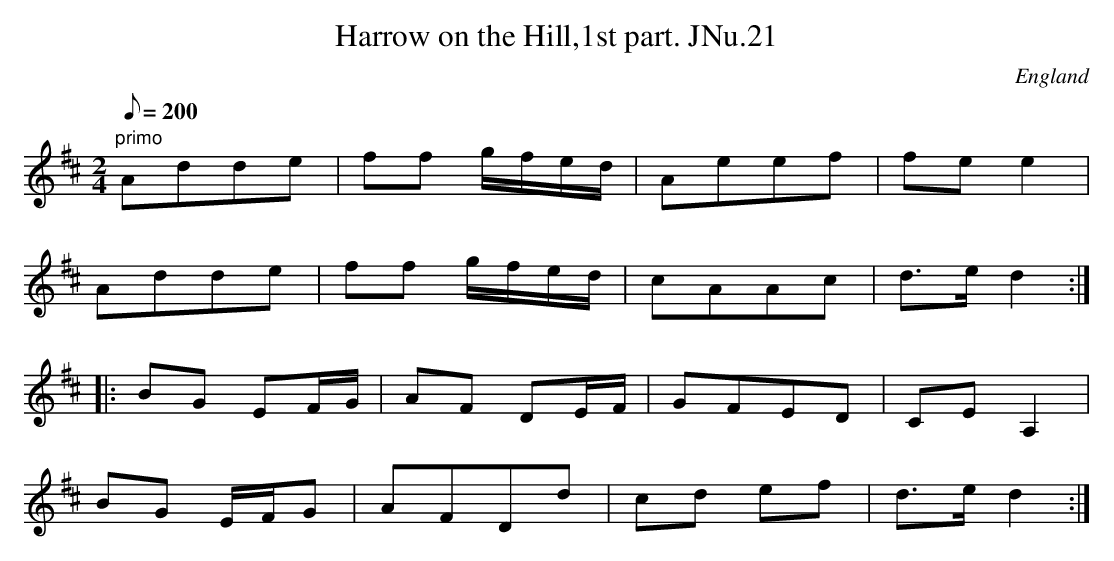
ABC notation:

X:1
T:Harrow on the Hill,1st part. JNu.21
M:2/4
L:1/8
Q:200
O:England
K:D
"primo"Adde|ff g/f/e/d/|Aeef|fe e2|!
Adde|ff g/f/e/d/|cAAc|d>e d2::!
BG EF/G/|AF DE/F/|GFED|CE A,2|!
BG E/F/G|AFDd|cd ef|d>e d2:|]
